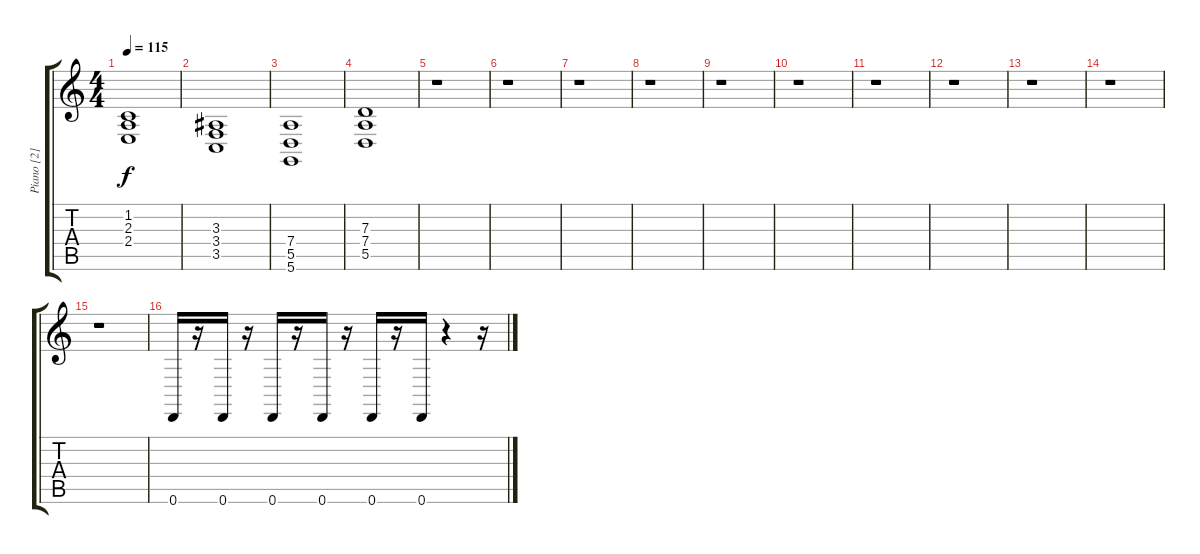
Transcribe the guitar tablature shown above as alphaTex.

\track ("Piano [2]" "Piano [2]") {instrument acousticgrandpiano}
\staff {score tabs}
\tuning (E4 B3 G3 D3 A2 D2) {hide}
\ts (4 4)
\tempo 115
\clef g2
\ks c
(1.2 2.3 2.4).1{dy f} |
(3.3 3.4 3.5).1 |
(7.4 5.5 5.6).1 |
(7.3 7.4 5.5).1 |
r.1 |
r.1 |
r.1 |
r.1 |
r.1 |
r.1 |
r.1 |
r.1 |
r.1 |
r.1{volume 15} |
r.1 |
0.6.16 r.16 0.6.16 r.16 0.6.16 r.16 0.6.16 r.16 0.6.16 r.16 0.6.16 r.4 r.16
